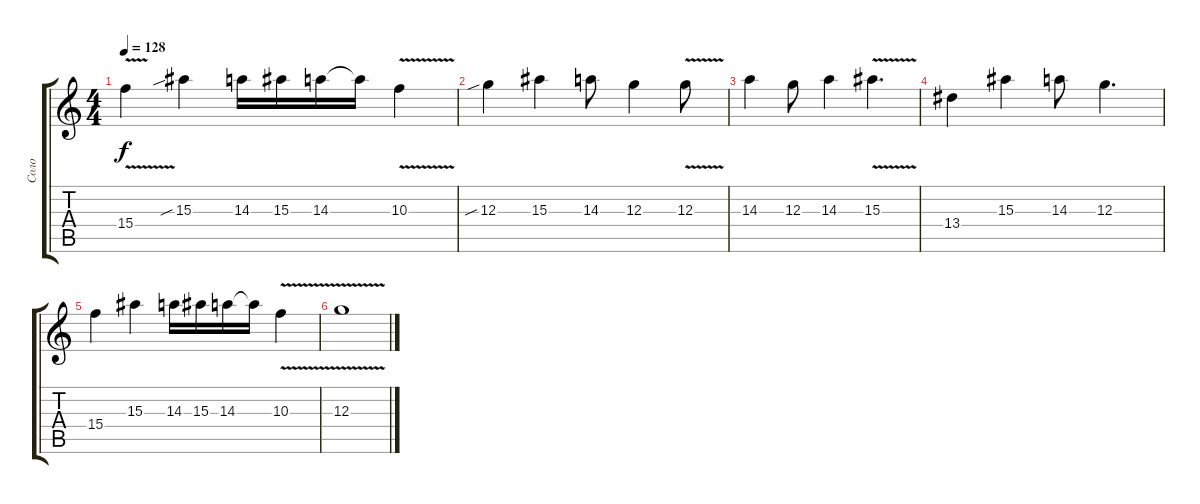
\track ("Cоло" "Cоло") {instrument overdrivenguitar}
\staff {score tabs}
\tuning (E4 B3 G3 D3 A2 E2) {hide}
\ts (4 4)
\tempo 128
\clef g2
\ks c
15.4{v}.4{dy f} 15.3{sib}.4 14.3.16 15.3.16 14.3.16 14.3{t}.16 10.3{v}.4 |
12.3{sib}.4 15.3.4 14.3.8 12.3.4 12.3{v}.8 |
14.3.4 12.3.8 14.3.4 15.3{v}.4{d} |
13.4.4 15.3.4 14.3.8 12.3.4{d} |
15.4.4 15.3.4 14.3.16 15.3.16 14.3.16 14.3{t}.16 10.3{v}.4 |
12.3{v}.1
